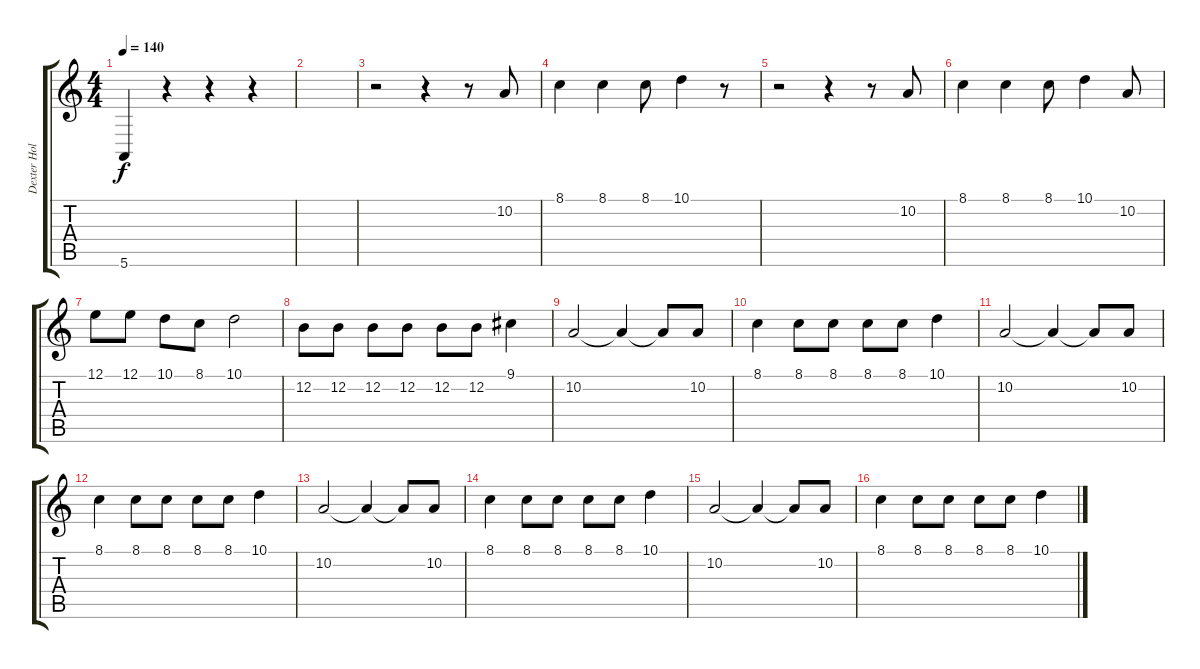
\track ("Dexter Holland - Vocais" "Dexter Hol") {instrument trumpet}
\staff {score tabs}
\tuning (E4 B3 G3 D3 A2 E2) {hide}
\ts (4 4)
\tempo 140
\clef g2
\ks c
5.6.4{dy f} r.4 r.4 r.4 |
|
r.2 r.4 r.8 10.2.8{volume 15} |
8.1.4 8.1.4 8.1.8 10.1.4 r.8 |
r.2 r.4 r.8 10.2.8 |
8.1.4 8.1.4 8.1.8 10.1.4 10.2.8 |
12.1.8 12.1.8 10.1.8 8.1.8 10.1.2 |
12.2.8 12.2.8 12.2.8 12.2.8 12.2.8 12.2.8 9.1.4 |
10.2.2 10.2{t}.4 10.2{t}.8 10.2.8 |
8.1.4 8.1.8 8.1.8 8.1.8 8.1.8 10.1.4 |
10.2.2 10.2{t}.4 10.2{t}.8 10.2.8 |
8.1.4 8.1.8 8.1.8 8.1.8 8.1.8 10.1.4 |
10.2.2 10.2{t}.4 10.2{t}.8 10.2.8 |
8.1.4 8.1.8 8.1.8 8.1.8 8.1.8 10.1.4 |
10.2.2 10.2{t}.4 10.2{t}.8 10.2.8 |
8.1.4 8.1.8 8.1.8 8.1.8 8.1.8 10.1.4
